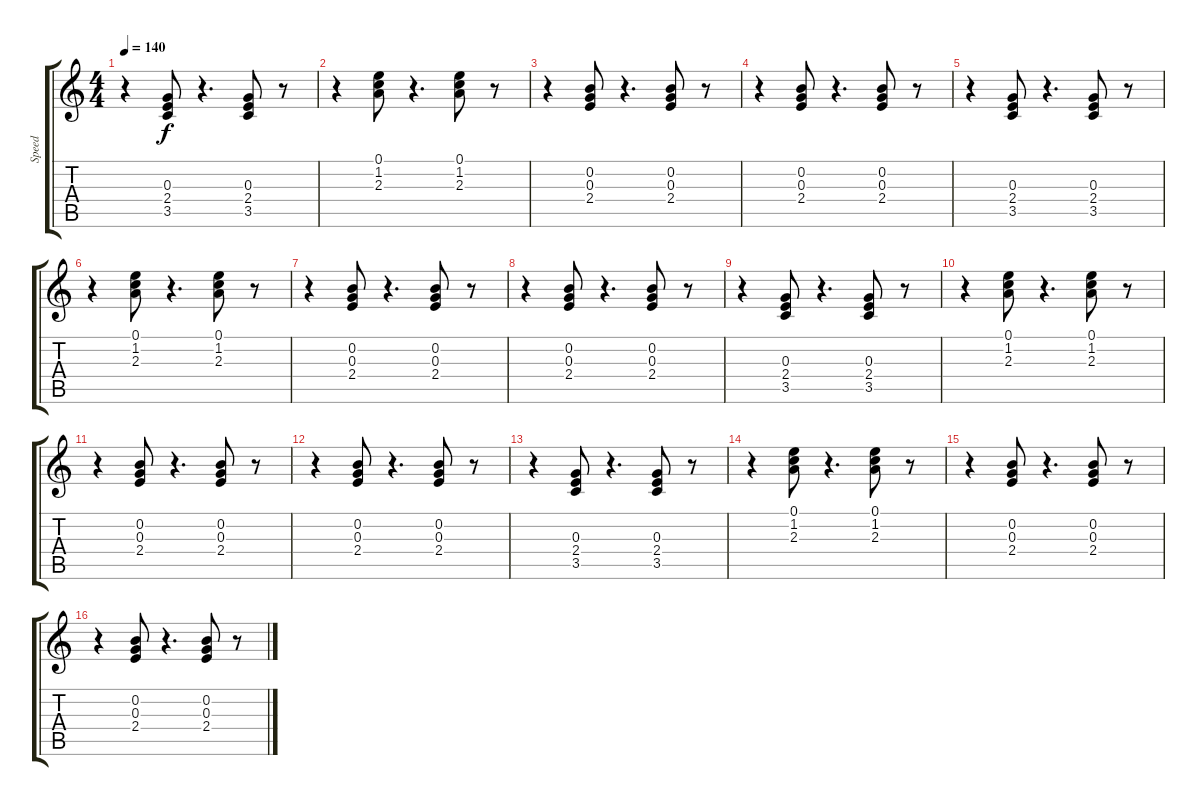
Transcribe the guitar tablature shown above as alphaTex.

\track ("Speed" "Speed") {instrument overdrivenguitar}
\staff {score tabs}
\tuning (E4 B3 G3 D3 A2 E2) {hide}
\ts (4 4)
\tempo 140
\clef g2
\ks c
r.4{dy f} (0.3 2.4 3.5).8 r.4{d} (0.3 2.4 3.5).8 r.8 |
r.4 (0.1 1.2 2.3).8 r.4{d} (0.1 1.2 2.3).8 r.8 |
r.4 (0.2 0.3 2.4).8 r.4{d} (0.2 0.3 2.4).8 r.8 |
r.4 (0.2 0.3 2.4).8 r.4{d} (0.2 0.3 2.4).8 r.8 |
r.4 (0.3 2.4 3.5).8 r.4{d} (0.3 2.4 3.5).8 r.8 |
r.4 (0.1 1.2 2.3).8 r.4{d} (0.1 1.2 2.3).8 r.8 |
r.4 (0.2 0.3 2.4).8 r.4{d} (0.2 0.3 2.4).8 r.8 |
r.4 (0.2 0.3 2.4).8 r.4{d} (0.2 0.3 2.4).8 r.8 |
r.4 (0.3 2.4 3.5).8 r.4{d} (0.3 2.4 3.5).8 r.8 |
r.4 (0.1 1.2 2.3).8 r.4{d} (0.1 1.2 2.3).8 r.8 |
r.4 (0.2 0.3 2.4).8 r.4{d} (0.2 0.3 2.4).8 r.8 |
r.4 (0.2 0.3 2.4).8 r.4{d} (0.2 0.3 2.4).8 r.8 |
r.4 (0.3 2.4 3.5).8 r.4{d} (0.3 2.4 3.5).8 r.8 |
r.4 (0.1 1.2 2.3).8 r.4{d} (0.1 1.2 2.3).8 r.8 |
r.4 (0.2 0.3 2.4).8 r.4{d} (0.2 0.3 2.4).8 r.8 |
r.4 (0.2 0.3 2.4).8 r.4{d} (0.2 0.3 2.4).8 r.8
